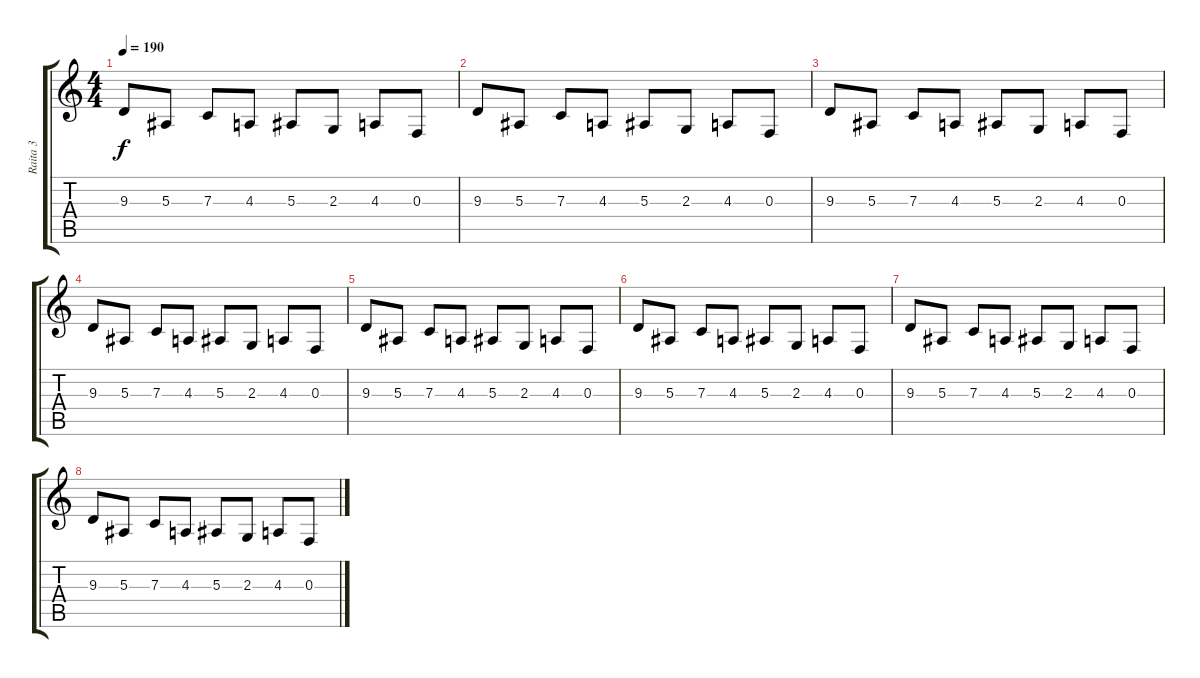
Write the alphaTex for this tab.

\track ("Raita 3" "Raita 3") {instrument pad1newage}
\staff {score tabs}
\tuning (D4 A3 F3 C3 G2 D2) {hide}
\ts (4 4)
\tempo 190
\clef g2
\ks c
9.3.8{dy f} 5.3.8 7.3.8 4.3.8 5.3.8 2.3.8 4.3.8 0.3.8 |
9.3.8 5.3.8 7.3.8 4.3.8 5.3.8 2.3.8 4.3.8 0.3.8 |
9.3.8 5.3.8 7.3.8 4.3.8 5.3.8 2.3.8 4.3.8 0.3.8 |
9.3.8 5.3.8 7.3.8 4.3.8 5.3.8 2.3.8 4.3.8 0.3.8 |
9.3.8 5.3.8 7.3.8 4.3.8 5.3.8 2.3.8 4.3.8 0.3.8 |
9.3.8 5.3.8 7.3.8 4.3.8 5.3.8 2.3.8 4.3.8 0.3.8 |
9.3.8 5.3.8 7.3.8 4.3.8 5.3.8 2.3.8 4.3.8 0.3.8 |
9.3.8 5.3.8 7.3.8 4.3.8 5.3.8 2.3.8 4.3.8 0.3.8
